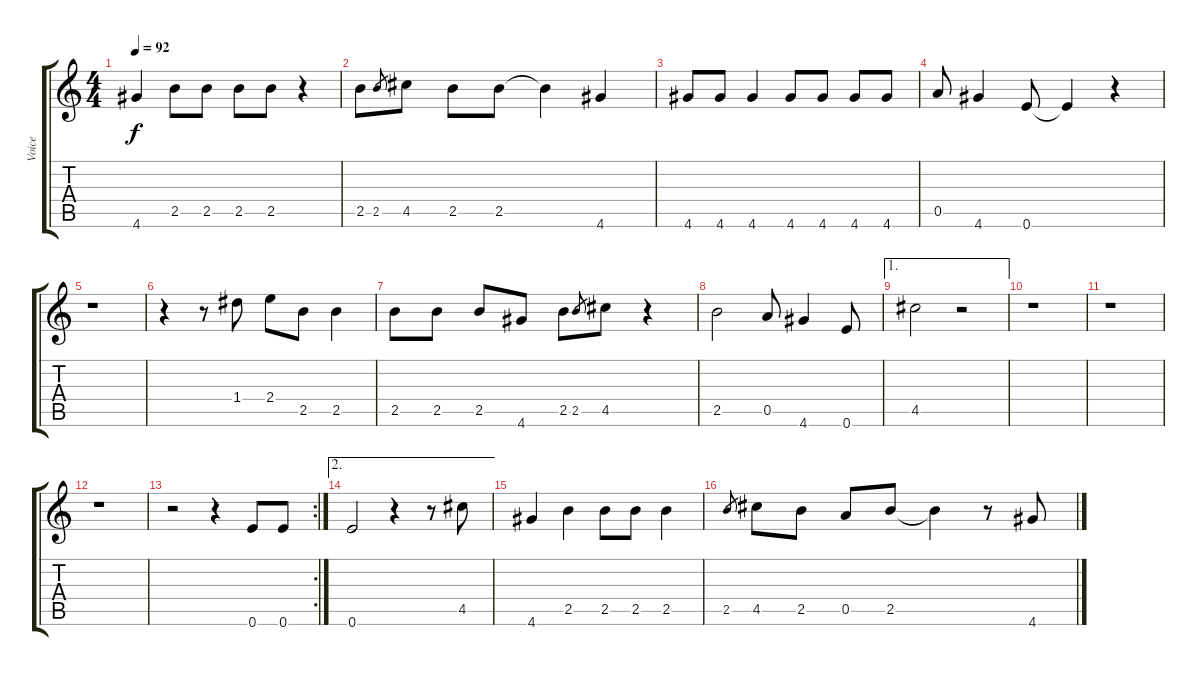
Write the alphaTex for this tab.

\track ("Voice" "Voice") {instrument distortionguitar}
\staff {score tabs}
\tuning (E5 B4 G4 D4 A3 E3) {hide}
\ts (4 4)
\tempo 92
\clef g2
\ks c
4.6.4{dy f} 2.5.8 2.5.8 2.5.8 2.5.8 r.4 |
2.5.8 2.5.8{gr} 4.5.8 2.5.8 2.5.8 2.5{t}.4 4.6.4 |
4.6.8 4.6.8 4.6.4 4.6.8 4.6.8 4.6.8 4.6.8 |
0.5.8 4.6.4 0.6.8 0.6{t}.4 r.4 |
r.1 |
r.4 r.8 1.4.8 2.4.8 2.5.8 2.5.4 |
2.5.8 2.5.8 2.5.8 4.6.8 2.5.8 2.5.8{gr} 4.5.8 r.4 |
2.5.2 0.5.8 4.6.4 0.6.8 |
\ae 1
4.5.2 r.2 |
r.1 |
r.1 |
r.1 |
\rc 2
r.2 r.4 0.6.8 0.6.8 |
\ae 2
0.6.2 r.4 r.8 4.5.8 |
4.6.4 2.5.4 2.5.8 2.5.8 2.5.4 |
2.5.8{gr} 4.5.8 2.5.8 0.5.8 2.5.8 2.5{t}.4 r.8 4.6.8
